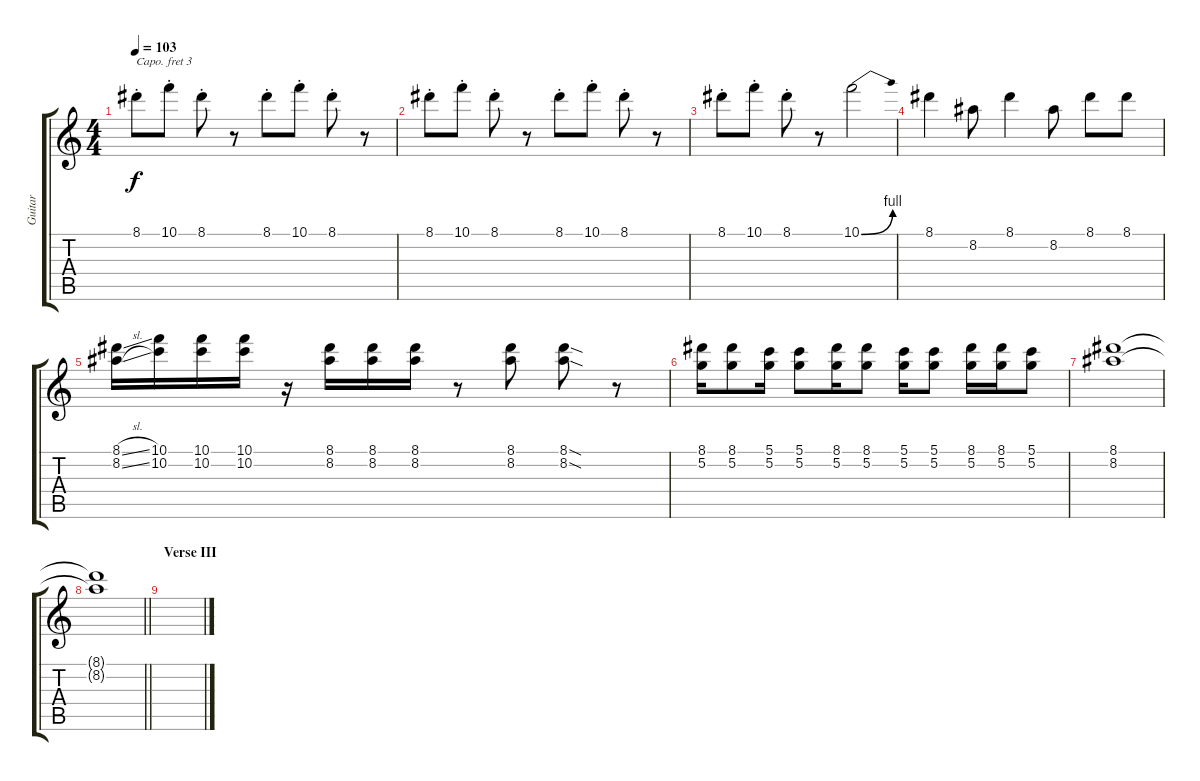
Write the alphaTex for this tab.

\track ("Guitar" "Guitar") {instrument electricguitarclean}
\staff {score tabs}
\capo 3
\tuning (E4 B3 G3 D3 A2 E2) {hide}
\ts (4 4)
\tempo 103
\clef g2
\ks c
8.1{st}.8{dy f} 10.1{st}.8 8.1{st}.8 r.8 8.1{st}.8 10.1{st}.8 8.1{st}.8 r.8 |
8.1{st}.8 10.1{st}.8 8.1{st}.8 r.8 8.1{st}.8 10.1{st}.8 8.1{st}.8 r.8 |
8.1{st}.8 10.1{st}.8 8.1{st}.8 r.8 10.1{be (bend 0 0 60 4)}.2 |
8.1.4 8.2.8 8.1.4 8.2.8 8.1.8 8.1.8 |
(8.1{sl} 8.2{sl}).16 (10.1 10.2).16 (10.1 10.2).16 (10.1 10.2).16 r.16 (8.1 8.2).16 (8.1 8.2).16 (8.1 8.2).16 r.8 (8.1 8.2).8 (8.1{sod} 8.2{sod}).8 r.8 |
(8.1 5.2).16 (8.1 5.2).8 (5.1 5.2).16 (5.1 5.2).8 (8.1 5.2).16 (8.1 5.2).8 (5.1 5.2).16 (5.1 5.2).8 (8.1 5.2).16 (8.1 5.2).16 (5.1 5.2).8 |
(8.1 8.2).1 |
\barLineRight lightlight
(8.1{t} 8.2{t}).1 |
\section ("" "Verse III")
